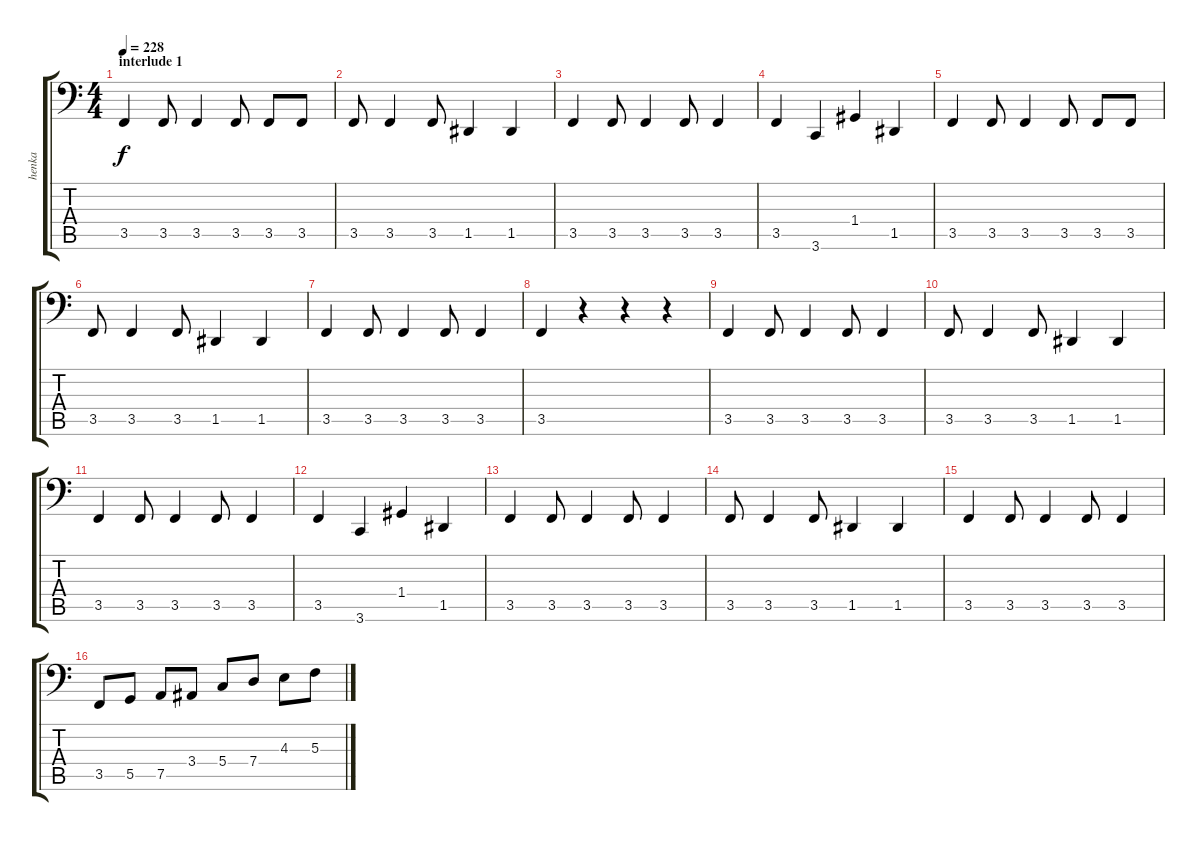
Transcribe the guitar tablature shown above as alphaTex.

\track ("henka" "henka") {instrument electricbasspick}
\staff {score tabs}
\tuning (A2 E2 C2 G1 D1 A0) {hide}
\ts (4 4)
\section ("" "interlude 1")
\tempo 228
\clef f4
\ks c
3.5.4{dy f} 3.5.8 3.5.4 3.5.8 3.5.8 3.5.8 |
3.5.8 3.5.4 3.5.8 1.5.4 1.5.4 |
3.5.4 3.5.8 3.5.4 3.5.8 3.5.4 |
3.5.4 3.6.4 1.4.4 1.5.4 |
3.5.4 3.5.8 3.5.4 3.5.8 3.5.8 3.5.8 |
3.5.8 3.5.4 3.5.8 1.5.4 1.5.4 |
3.5.4 3.5.8 3.5.4 3.5.8 3.5.4 |
3.5.4 r.4 r.4 r.4 |
3.5.4 3.5.8 3.5.4 3.5.8 3.5.4 |
3.5.8 3.5.4 3.5.8 1.5.4 1.5.4 |
3.5.4 3.5.8 3.5.4 3.5.8 3.5.4 |
3.5.4 3.6.4 1.4.4 1.5.4 |
3.5.4 3.5.8 3.5.4 3.5.8 3.5.4 |
3.5.8 3.5.4 3.5.8 1.5.4 1.5.4 |
3.5.4 3.5.8 3.5.4 3.5.8 3.5.4 |
3.5.8 5.5.8 7.5.8 3.4.8 5.4.8 7.4.8 4.3.8 5.3.8
